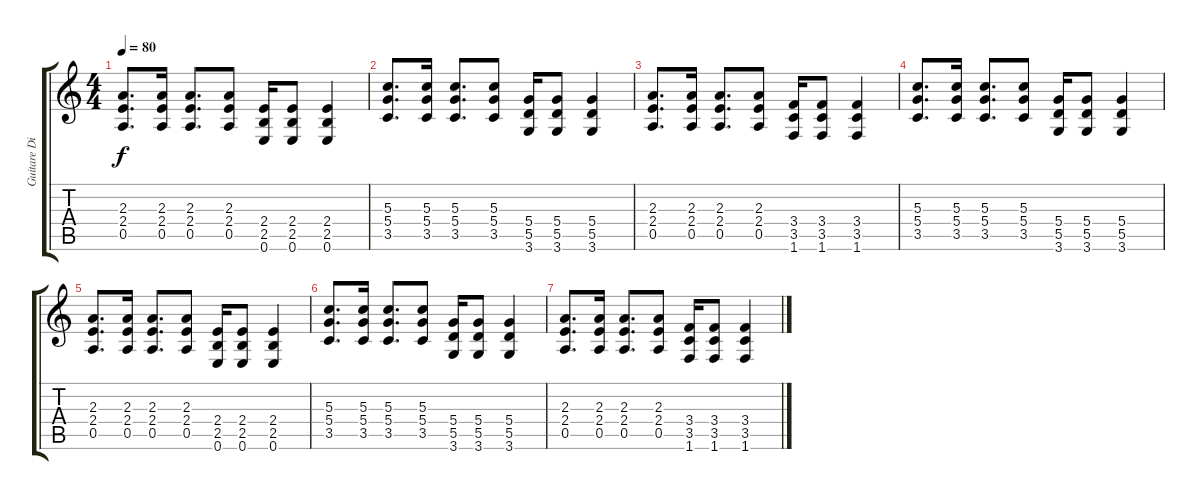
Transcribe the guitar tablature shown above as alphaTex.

\track ("Guitare Disto" "Guitare Di") {instrument distortionguitar}
\staff {score tabs}
\tuning (E4 B3 G3 D3 A2 E2) {hide}
\ts (4 4)
\tempo 80
\clef g2
\ks c
(2.3 2.4 0.5).8{d dy f} (2.3 2.4 0.5).16 (2.3 2.4 0.5).8{d} (2.3 2.4 0.5).8 (2.4 2.5 0.6).16 (2.4 2.5 0.6).8 (2.4 2.5 0.6).4 |
(5.3 5.4 3.5).8{d} (5.3 5.4 3.5).16 (5.3 5.4 3.5).8{d} (5.3 5.4 3.5).8 (5.4 5.5 3.6).16 (5.4 5.5 3.6).8 (5.4 5.5 3.6).4 |
(2.3 2.4 0.5).8{d} (2.3 2.4 0.5).16 (2.3 2.4 0.5).8{d} (2.3 2.4 0.5).8 (3.4 3.5 1.6).16 (3.4 3.5 1.6).8 (3.4 3.5 1.6).4 |
(5.3 5.4 3.5).8{d} (5.3 5.4 3.5).16 (5.3 5.4 3.5).8{d} (5.3 5.4 3.5).8 (5.4 5.5 3.6).16 (5.4 5.5 3.6).8 (5.4 5.5 3.6).4 |
(2.3 2.4 0.5).8{d} (2.3 2.4 0.5).16 (2.3 2.4 0.5).8{d} (2.3 2.4 0.5).8 (2.4 2.5 0.6).16 (2.4 2.5 0.6).8 (2.4 2.5 0.6).4 |
(5.3 5.4 3.5).8{d} (5.3 5.4 3.5).16 (5.3 5.4 3.5).8{d} (5.3 5.4 3.5).8 (5.4 5.5 3.6).16 (5.4 5.5 3.6).8 (5.4 5.5 3.6).4 |
(2.3 2.4 0.5).8{d} (2.3 2.4 0.5).16 (2.3 2.4 0.5).8{d} (2.3 2.4 0.5).8 (3.4 3.5 1.6).16 (3.4 3.5 1.6).8 (3.4 3.5 1.6).4
